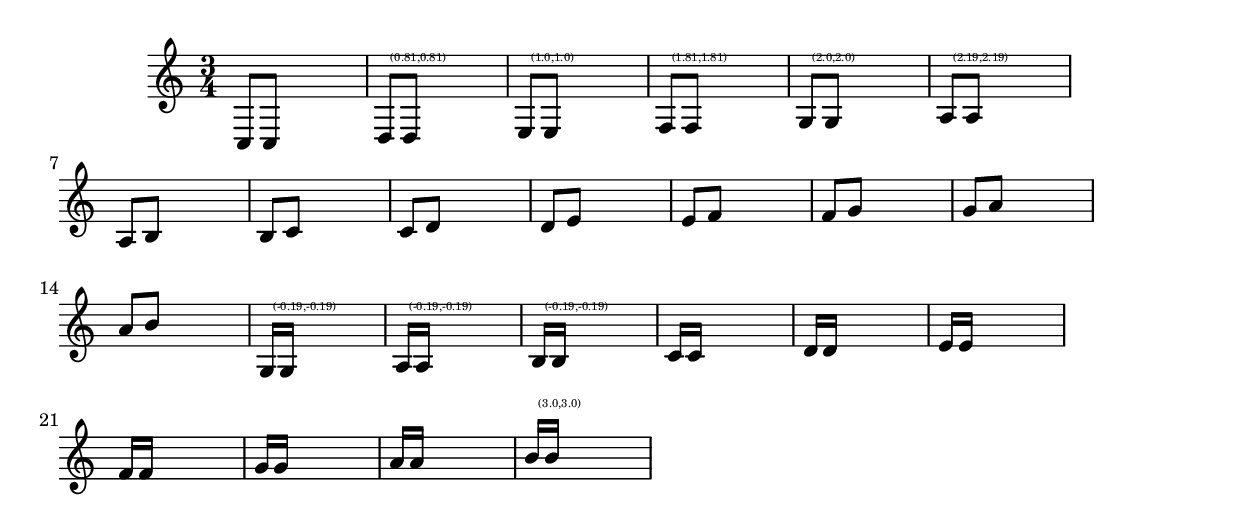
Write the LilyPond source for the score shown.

\header {

  texidoc = "This file tests a few standard beam quants, taken from
    Ted Ross' book. If LilyPond finds another quant, the correct quant
    is printed over the beam."
  
}

\version "2.7.32"

\layout  {
  ragged-right = ##t
  #(define debug-beam-quanting #t)
}

filler = \new Voice \relative  {
  \hideNotes
  e4 e
}
				% 

%%
%% Ross p108--112
primes = \relative {
  \time 3/4 
  \assertBeamQuant #'(0 . 0)  #'(0 . 0)
  c8[ c]
  \filler
  \assertBeamQuant #'(1 . -1)  #'(1 . -1)
  d8[ d]
  
  \filler
  
  \assertBeamQuant #'(1 . 0)  #'(1 . 0)
  e8[ e]
  \filler
  
  
  \assertBeamQuant #'(2 . -1)  #'(2 . -1)
  f8[ f]
  \filler
  
  
  \assertBeamQuant #'(2 . 0)  #'(2 . 0)
  g8[ g]
  \filler
  
  
  \assertBeamQuant #'(2 . 1)  #'(2 . 1)
  a8[ a]
  \filler
  
%{
  \once \override Beam #'inspect-quants = #'(2.2 . 2.2)
  \assertBeamQuant 
  a8[ a]
  \filler
  
%}
  
}


seconds = \relative {
  
  \assertBeamQuant #'(0 . 0)  #'(0 . 1)
  a8[ b]
  \filler
  

  \assertBeamQuant #'(0 . 0)  #'(0 . 1)
  b8[ c]
  \filler
  

  \assertBeamQuant #'(0 . 0)  #'(0 . 1)
  c8[ d]
  \filler
  
  \assertBeamQuant #'(1 . -1)  #'(1 . 0)
  d8[ e]
  \filler
  
  
  \assertBeamQuant #'(1 . 0)  #'(1 . 1)
  e8[ f]
  \filler
  
  
  \assertBeamQuant #'(2 . -1)  #'(2 . 0)
  f8[ g]
  \filler
  
  
  \assertBeamQuant #'(2 . 0)  #'(2 . 1)
  g8[ a]
  \filler

  \assertBeamQuant #'(3 . -1)  #'(3 . 0)
  a8[ b]
  \filler
}

filler = \new Voice \relative  {
  \hideNotes
  e4 e4.
}

				% Ross, p122 
primeSixteenths = \relative {
  \stemUp
  \assertBeamQuant #'(0 . -1)  #'(0 . -1)
  g16[ g]
  \filler
  \assertBeamQuant #'(0 . -1)  #'(0 . -1)
  a16[ a]
  \filler
  \assertBeamQuant #'(0 . -1)  #'(0 . -1)
  b16[ b]
  \filler
  \assertBeamQuant #'(0 . 0)  #'(0 . 0)
  c16[ c]
  \filler
  \assertBeamQuant #'(1 . -1)  #'(1 . -1)
  d16[ d]
  \filler
  \assertBeamQuant #'(1 . 0)  #'(1 . 0)
  e16[ e]
  \filler
  \assertBeamQuant #'(2 .  -1)  #'(2 . -1)
  f16[ f]
  \filler
  \assertBeamQuant #'(2 . 0)  #'(2 . 0)
  g16[ g]
  \filler
  \assertBeamQuant #'(3 . -1)  #'(3 . -1)
  a16[ a]
  \filler
  \assertBeamQuant #'(3 . 0)  #'(3 . 0)
  b16[ b]
  \filler
}

\new Voice { \primes \seconds \primeSixteenths }

